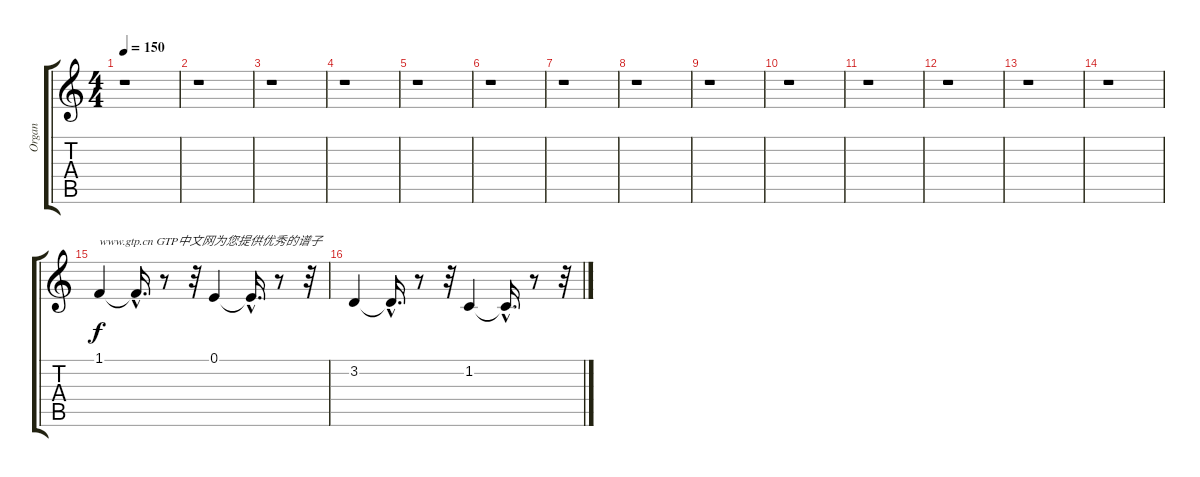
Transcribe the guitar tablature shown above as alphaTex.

\track ("Organ" "Organ") {instrument drawbarorgan}
\staff {score tabs}
\tuning (E4 B3 G3 D3 A2 E2) {hide}
\ts (4 4)
\tempo 150
\clef g2
\ks c
r.1{dy f instrument drawbarorgan} |
r.1 |
r.1 |
r.1 |
r.1 |
r.1 |
r.1 |
r.1 |
r.1 |
r.1 |
r.1 |
r.1 |
r.1 |
r.1 |
1.1.4{txt "www.gtp.cn GTP中文网为您提供优秀的谱子"} 1.1{hac t}.16{d} r.8 r.32 0.1.4 0.1{hac t}.16{d} r.8 r.32 |
3.2.4 3.2{hac t}.16{d} r.8 r.32 1.2.4 1.2{hac t}.16{d} r.8 r.32
